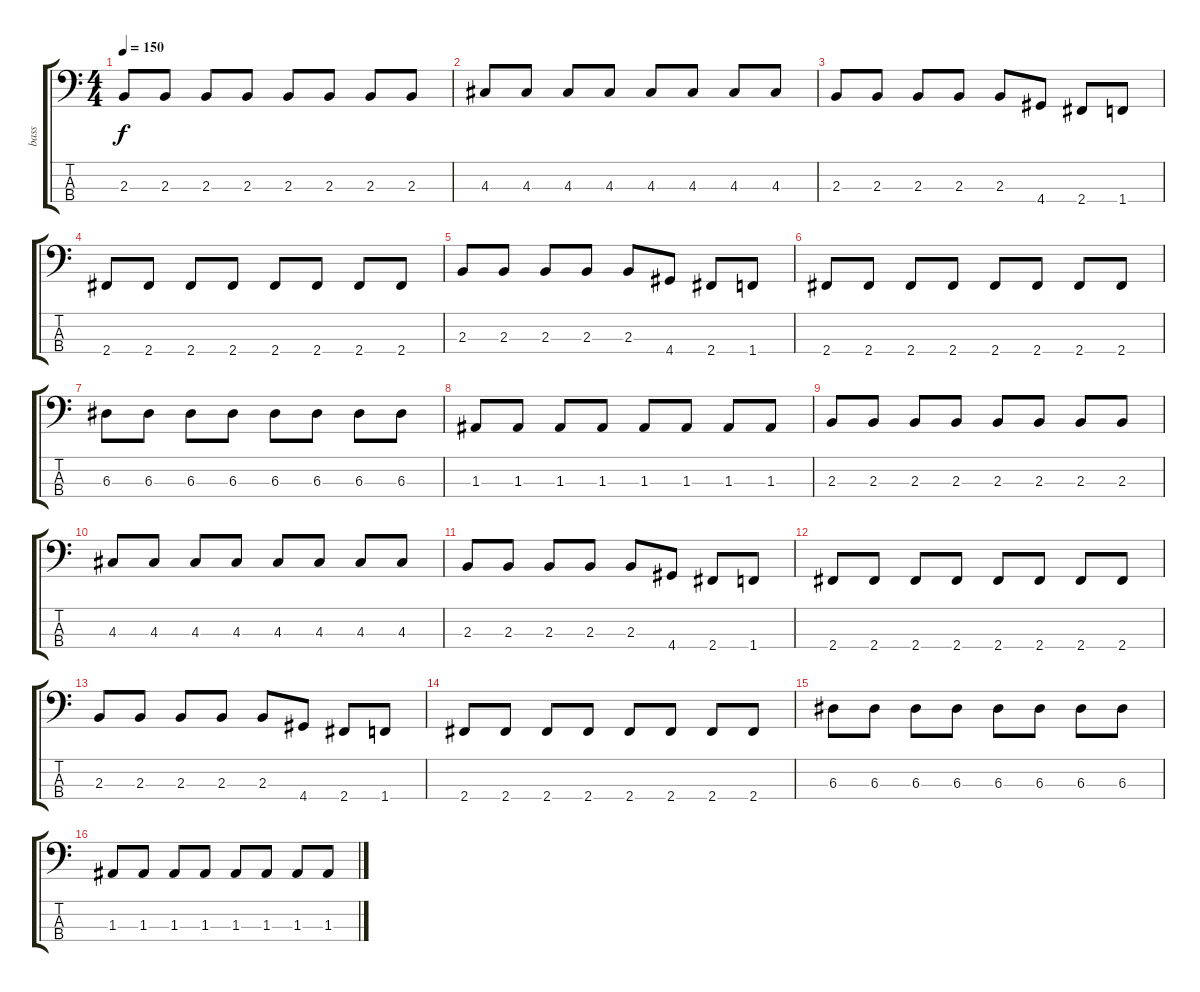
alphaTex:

\track ("bass" "bass") {instrument electricbasspick}
\staff {score tabs}
\tuning (G2 D2 A1 E1) {hide}
\ts (4 4)
\tempo 150
\clef f4
\ks c
2.3.8{dy f} 2.3.8 2.3.8 2.3.8 2.3.8 2.3.8 2.3.8 2.3.8 |
4.3.8 4.3.8 4.3.8 4.3.8 4.3.8 4.3.8 4.3.8 4.3.8 |
2.3.8 2.3.8 2.3.8 2.3.8 2.3.8 4.4.8 2.4.8 1.4.8 |
2.4.8 2.4.8 2.4.8 2.4.8 2.4.8 2.4.8 2.4.8 2.4.8 |
2.3.8 2.3.8 2.3.8 2.3.8 2.3.8 4.4.8 2.4.8 1.4.8 |
2.4.8 2.4.8 2.4.8 2.4.8 2.4.8 2.4.8 2.4.8 2.4.8 |
6.3.8 6.3.8 6.3.8 6.3.8 6.3.8 6.3.8 6.3.8 6.3.8 |
1.3.8 1.3.8 1.3.8 1.3.8 1.3.8 1.3.8 1.3.8 1.3.8 |
2.3.8 2.3.8 2.3.8 2.3.8 2.3.8 2.3.8 2.3.8 2.3.8 |
4.3.8 4.3.8 4.3.8 4.3.8 4.3.8 4.3.8 4.3.8 4.3.8 |
2.3.8 2.3.8 2.3.8 2.3.8 2.3.8 4.4.8 2.4.8 1.4.8 |
2.4.8 2.4.8 2.4.8 2.4.8 2.4.8 2.4.8 2.4.8 2.4.8 |
2.3.8 2.3.8 2.3.8 2.3.8 2.3.8 4.4.8 2.4.8 1.4.8 |
2.4.8 2.4.8 2.4.8 2.4.8 2.4.8 2.4.8 2.4.8 2.4.8 |
6.3.8 6.3.8 6.3.8 6.3.8 6.3.8 6.3.8 6.3.8 6.3.8 |
1.3.8 1.3.8 1.3.8 1.3.8 1.3.8 1.3.8 1.3.8 1.3.8
